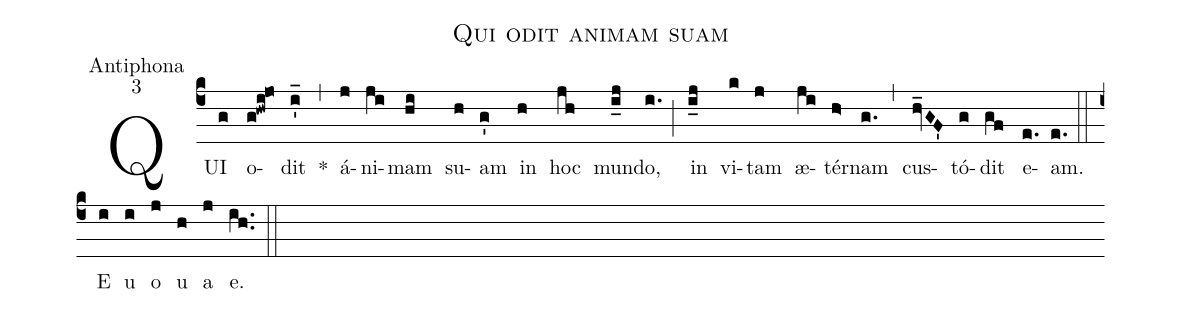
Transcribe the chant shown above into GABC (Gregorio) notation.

name:Qui odit animam suam;
office-part:Antiphona;
mode:3;
%%
(c4)QUI(g) o(g!hwi!jo)dit(i'_) *(,) á(j)ni(ji)mam(hi) su(h)am(g') in(h) hoc(jh) mun(i_j)do,(i.) (;) in(i_j) vi(k)tam(j) æ(ji)tér(h>)nam(g.) (,) cus(hv_GF')tó(g)dit(gf) e(e.)am.(e.) (::)E(i) u(i) o(j) u(h) a(j) e.(ih..) (::)
